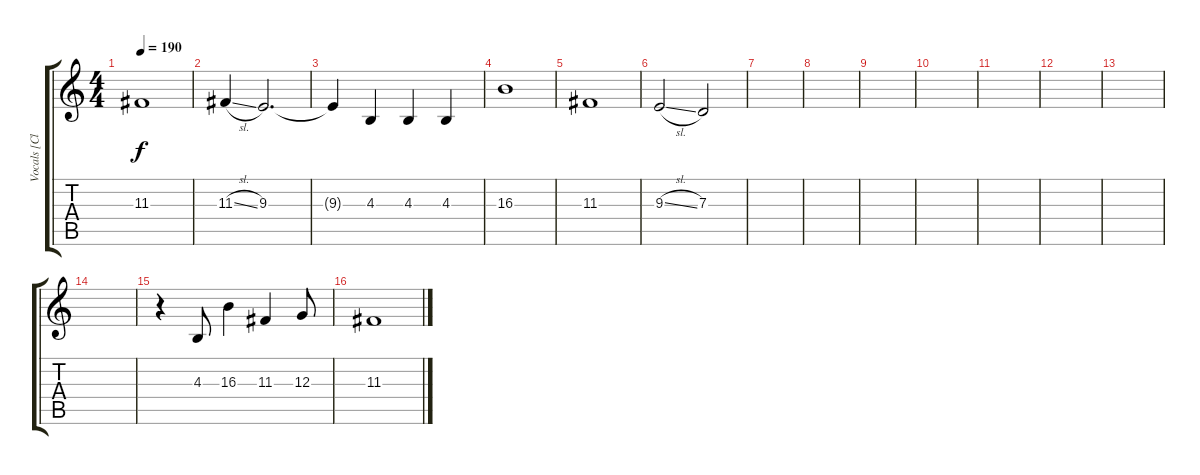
\track ("Vocals [Clean]" "Vocals [Cl") {instrument lead6voice}
\staff {score tabs}
\tuning (E4 B3 G3 D3 A2 D2) {hide}
\ts (4 4)
\tempo 190
\clef g2
\ks c
11.3.1{dy f} |
11.3{sl}.4 9.3.2{d} |
9.3{t}.4 4.3.4 4.3.4 4.3.4 |
16.3.1 |
11.3.1 |
9.3{sl}.2 7.3.2 |
|
|
|
|
|
|
|
|
r.4 4.3.8 16.3.4 11.3.4 12.3.8 |
11.3.1
